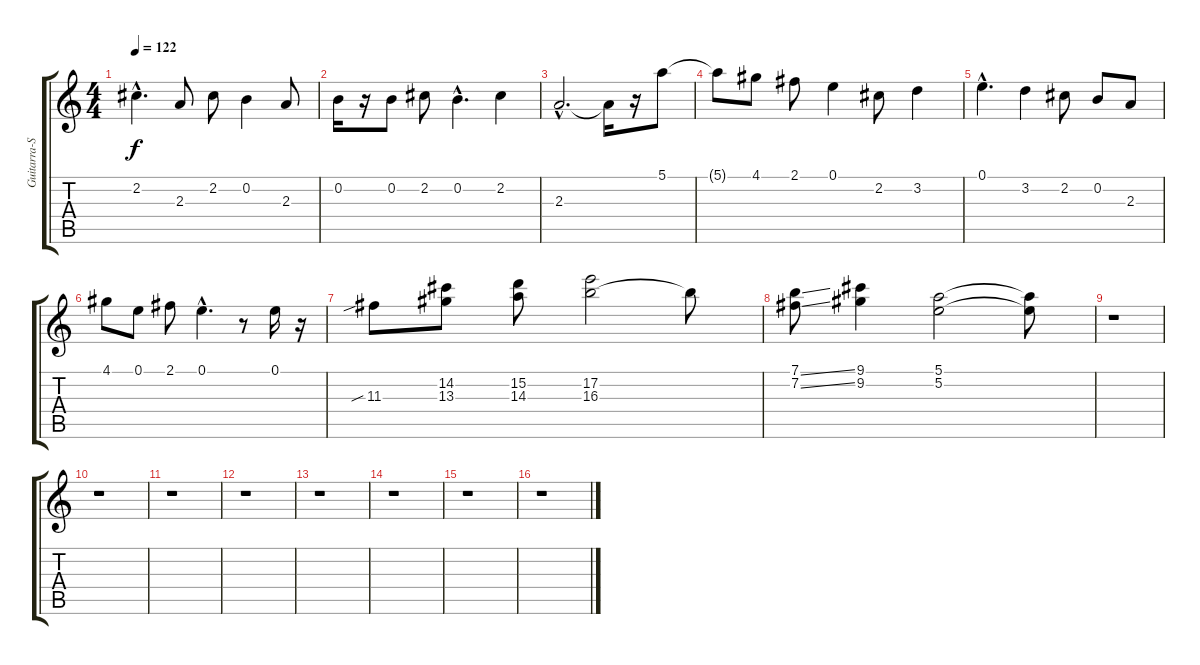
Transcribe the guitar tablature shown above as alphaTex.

\track ("Guitarra-Solo" "Guitarra-S") {instrument overdrivenguitar}
\staff {score tabs}
\tuning (E4 B3 G3 D3 A2 E2) {hide}
\ts (4 4)
\tempo 122
\clef g2
\ks c
2.2{hac t}.4{d dy f} 2.3.8 2.2.8 0.2.4 2.3.8 |
0.2.16 r.16 0.2.8 2.2.8 0.2{hac}.4{d} 2.2.4 |
2.3{hac}.2{d} 2.3{t}.16 r.16 5.1.8 |
5.1{t}.8 4.1.8 2.1.8 0.1.4 2.2.8 3.2.4 |
0.1{hac}.4{d} 3.2.4 2.2.8 0.2.8 2.3.8 |
4.1.8 0.1.8 2.1.8 0.1{hac}.4{d} r.8 0.1.16 r.16 |
11.3{sib}.8 (14.2 13.3).8 (15.2 14.3).8 (17.2 16.3).2 16.3{t}.8 |
(7.1{ss} 7.2{ss}).8 (9.1 9.2).4 (5.1 5.2).2 (5.1{t} 5.2{t}).8 |
r.1 |
r.1 |
r.1 |
r.1 |
r.1 |
r.1 |
r.1 |
r.1
